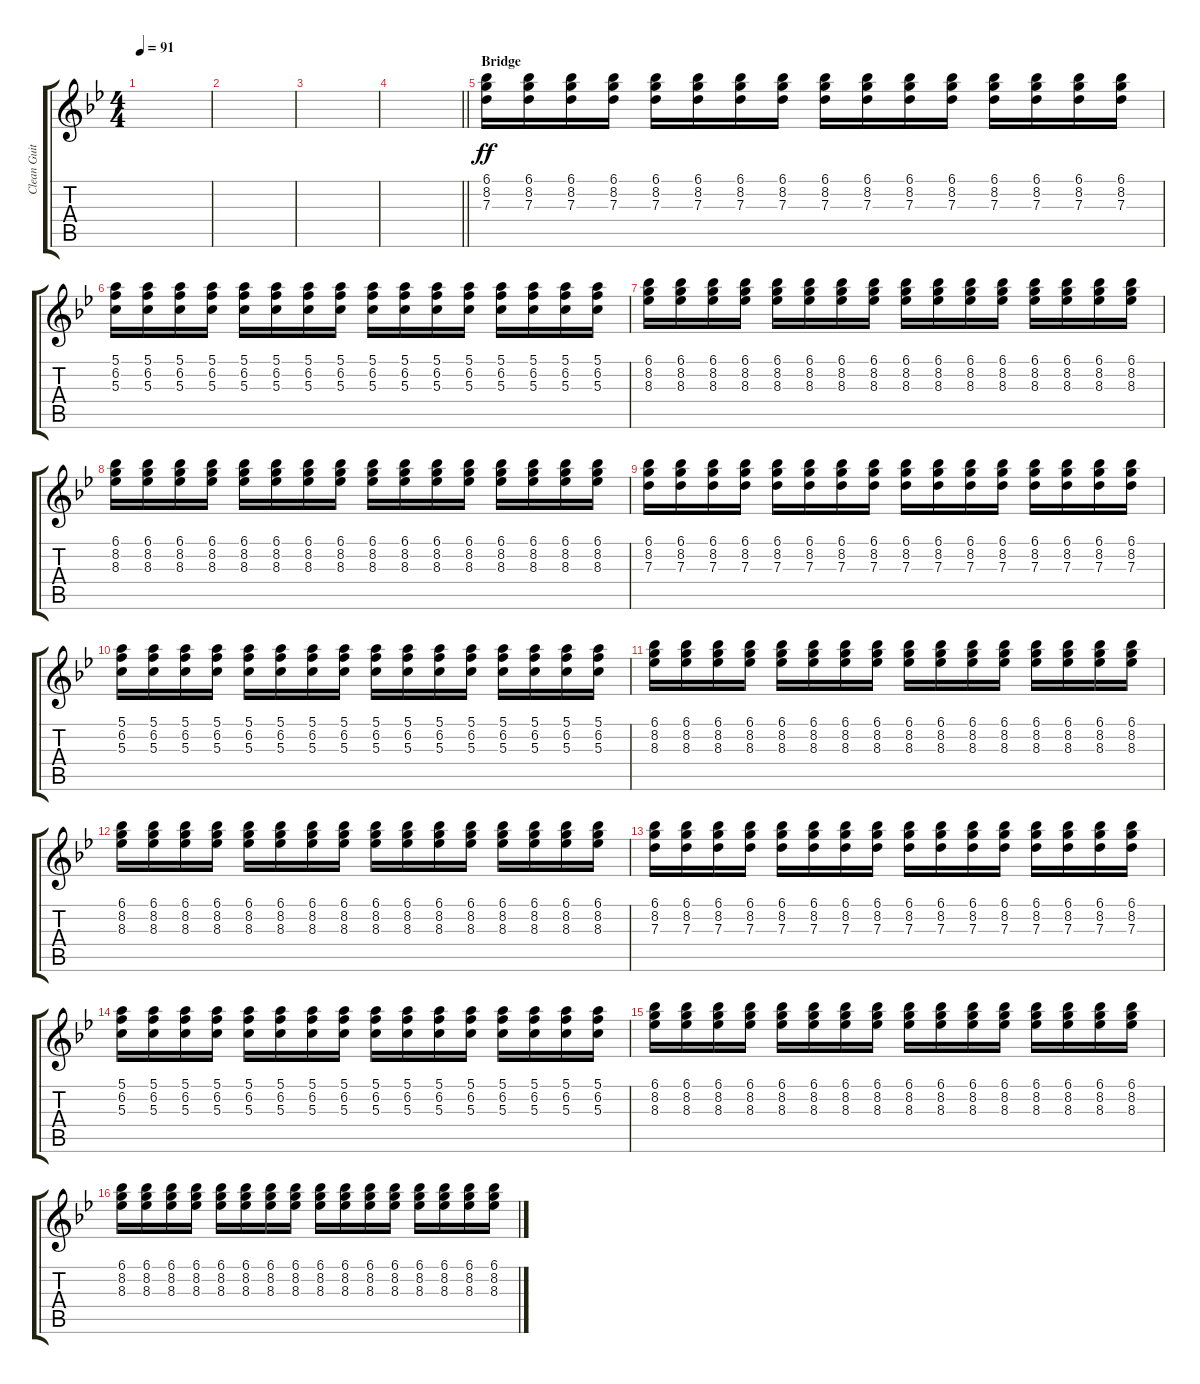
\track ("Clean Guitar" "Clean Guit") {instrument electricguitarclean}
\staff {score tabs}
\tuning (E4 B3 G3 D3 A2 E2) {hide}
\ts (4 4)
\tempo 91
\clef g2
\ks bb
|
|
|
\barLineRight lightlight
|
\section ("" "Bridge")
(6.1 8.2 7.3).16{dy ff} (6.1 8.2 7.3).16 (6.1 8.2 7.3).16 (6.1 8.2 7.3).16 (6.1 8.2 7.3).16 (6.1 8.2 7.3).16 (6.1 8.2 7.3).16 (6.1 8.2 7.3).16 (6.1 8.2 7.3).16 (6.1 8.2 7.3).16 (6.1 8.2 7.3).16 (6.1 8.2 7.3).16 (6.1 8.2 7.3).16 (6.1 8.2 7.3).16 (6.1 8.2 7.3).16 (6.1 8.2 7.3).16 |
(5.1 6.2 5.3).16 (5.1 6.2 5.3).16 (5.1 6.2 5.3).16 (5.1 6.2 5.3).16 (5.1 6.2 5.3).16 (5.1 6.2 5.3).16 (5.1 6.2 5.3).16 (5.1 6.2 5.3).16 (5.1 6.2 5.3).16 (5.1 6.2 5.3).16 (5.1 6.2 5.3).16 (5.1 6.2 5.3).16 (5.1 6.2 5.3).16 (5.1 6.2 5.3).16 (5.1 6.2 5.3).16 (5.1 6.2 5.3).16 |
(6.1 8.2 8.3).16 (6.1 8.2 8.3).16 (6.1 8.2 8.3).16 (6.1 8.2 8.3).16 (6.1 8.2 8.3).16 (6.1 8.2 8.3).16 (6.1 8.2 8.3).16 (6.1 8.2 8.3).16 (6.1 8.2 8.3).16 (6.1 8.2 8.3).16 (6.1 8.2 8.3).16 (6.1 8.2 8.3).16 (6.1 8.2 8.3).16 (6.1 8.2 8.3).16 (6.1 8.2 8.3).16 (6.1 8.2 8.3).16 |
(6.1 8.2 8.3).16 (6.1 8.2 8.3).16 (6.1 8.2 8.3).16 (6.1 8.2 8.3).16 (6.1 8.2 8.3).16 (6.1 8.2 8.3).16 (6.1 8.2 8.3).16 (6.1 8.2 8.3).16 (6.1 8.2 8.3).16 (6.1 8.2 8.3).16 (6.1 8.2 8.3).16 (6.1 8.2 8.3).16 (6.1 8.2 8.3).16 (6.1 8.2 8.3).16 (6.1 8.2 8.3).16 (6.1 8.2 8.3).16 |
(6.1 8.2 7.3).16 (6.1 8.2 7.3).16 (6.1 8.2 7.3).16 (6.1 8.2 7.3).16 (6.1 8.2 7.3).16 (6.1 8.2 7.3).16 (6.1 8.2 7.3).16 (6.1 8.2 7.3).16 (6.1 8.2 7.3).16 (6.1 8.2 7.3).16 (6.1 8.2 7.3).16 (6.1 8.2 7.3).16 (6.1 8.2 7.3).16 (6.1 8.2 7.3).16 (6.1 8.2 7.3).16 (6.1 8.2 7.3).16 |
(5.1 6.2 5.3).16 (5.1 6.2 5.3).16 (5.1 6.2 5.3).16 (5.1 6.2 5.3).16 (5.1 6.2 5.3).16 (5.1 6.2 5.3).16 (5.1 6.2 5.3).16 (5.1 6.2 5.3).16 (5.1 6.2 5.3).16 (5.1 6.2 5.3).16 (5.1 6.2 5.3).16 (5.1 6.2 5.3).16 (5.1 6.2 5.3).16 (5.1 6.2 5.3).16 (5.1 6.2 5.3).16 (5.1 6.2 5.3).16 |
(6.1 8.2 8.3).16 (6.1 8.2 8.3).16 (6.1 8.2 8.3).16 (6.1 8.2 8.3).16 (6.1 8.2 8.3).16 (6.1 8.2 8.3).16 (6.1 8.2 8.3).16 (6.1 8.2 8.3).16 (6.1 8.2 8.3).16 (6.1 8.2 8.3).16 (6.1 8.2 8.3).16 (6.1 8.2 8.3).16 (6.1 8.2 8.3).16 (6.1 8.2 8.3).16 (6.1 8.2 8.3).16 (6.1 8.2 8.3).16 |
(6.1 8.2 8.3).16 (6.1 8.2 8.3).16 (6.1 8.2 8.3).16 (6.1 8.2 8.3).16 (6.1 8.2 8.3).16 (6.1 8.2 8.3).16 (6.1 8.2 8.3).16 (6.1 8.2 8.3).16 (6.1 8.2 8.3).16 (6.1 8.2 8.3).16 (6.1 8.2 8.3).16 (6.1 8.2 8.3).16 (6.1 8.2 8.3).16 (6.1 8.2 8.3).16 (6.1 8.2 8.3).16 (6.1 8.2 8.3).16 |
(6.1 8.2 7.3).16 (6.1 8.2 7.3).16 (6.1 8.2 7.3).16 (6.1 8.2 7.3).16 (6.1 8.2 7.3).16 (6.1 8.2 7.3).16 (6.1 8.2 7.3).16 (6.1 8.2 7.3).16 (6.1 8.2 7.3).16 (6.1 8.2 7.3).16 (6.1 8.2 7.3).16 (6.1 8.2 7.3).16 (6.1 8.2 7.3).16 (6.1 8.2 7.3).16 (6.1 8.2 7.3).16 (6.1 8.2 7.3).16 |
(5.1 6.2 5.3).16 (5.1 6.2 5.3).16 (5.1 6.2 5.3).16 (5.1 6.2 5.3).16 (5.1 6.2 5.3).16 (5.1 6.2 5.3).16 (5.1 6.2 5.3).16 (5.1 6.2 5.3).16 (5.1 6.2 5.3).16 (5.1 6.2 5.3).16 (5.1 6.2 5.3).16 (5.1 6.2 5.3).16 (5.1 6.2 5.3).16 (5.1 6.2 5.3).16 (5.1 6.2 5.3).16 (5.1 6.2 5.3).16 |
(6.1 8.2 8.3).16 (6.1 8.2 8.3).16 (6.1 8.2 8.3).16 (6.1 8.2 8.3).16 (6.1 8.2 8.3).16 (6.1 8.2 8.3).16 (6.1 8.2 8.3).16 (6.1 8.2 8.3).16 (6.1 8.2 8.3).16 (6.1 8.2 8.3).16 (6.1 8.2 8.3).16 (6.1 8.2 8.3).16 (6.1 8.2 8.3).16 (6.1 8.2 8.3).16 (6.1 8.2 8.3).16 (6.1 8.2 8.3).16 |
(6.1 8.2 8.3).16 (6.1 8.2 8.3).16 (6.1 8.2 8.3).16 (6.1 8.2 8.3).16 (6.1 8.2 8.3).16 (6.1 8.2 8.3).16 (6.1 8.2 8.3).16 (6.1 8.2 8.3).16 (6.1 8.2 8.3).16 (6.1 8.2 8.3).16 (6.1 8.2 8.3).16 (6.1 8.2 8.3).16 (6.1 8.2 8.3).16 (6.1 8.2 8.3).16 (6.1 8.2 8.3).16 (6.1 8.2 8.3).16
